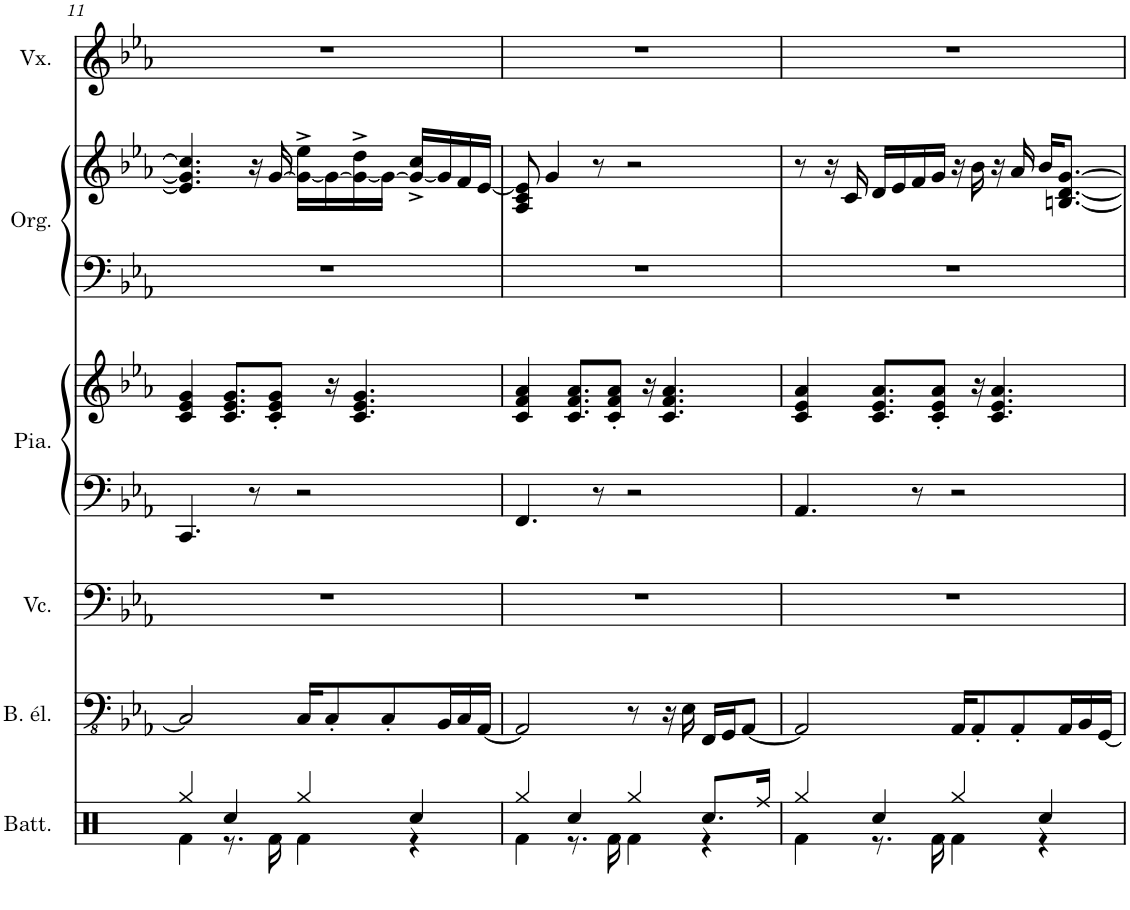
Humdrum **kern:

**kern	**kern	**kern	**kern	**kern	**kern	**kern	**kern
*part6	*part5	*part4	*part3	*part3	*part2	*part2	*part1
*staff8	*staff7	*staff6	*staff5	*staff4	*staff3	*staff2	*staff1
*I"Batterie	*I"Basse électrique	*I"Violoncelle	*I"Piano	*	*I"Orgue	*	*I"Voix
*I'Batt.	*I'B. él.	*I'Vc.	*I'Pia.	*	*I'Org.	*	*I'Vx.
!!LO:PB:g=z
*clefX	*clefFv4	*clefF4	*clefF4	*clefG2	*clefF4	*clefG2	*clefG2
*k[]	*k[b-e-a-]	*k[b-e-a-]	*k[b-e-a-]	*k[b-e-a-]	*k[b-e-a-]	*k[b-e-a-]	*k[b-e-a-]
*M4/4	*M4/4	*M4/4	*M4/4	*M4/4	*M4/4	*M4/4	*M4/4
=11	=11	=11	=11	=11	=11	=11	=11
*^	*	*	*	*	*	*	*
4Rgg/	4Rf\	2CC/]	1r	4.CC/	4c/ 4e-/ 4g/	1r	4.e-/] 4.g/] 4.cc/]	1r
4Rcc/	8.r	.	.	.	8.c/ 8.e-/ 8.g/L	.	.	.
.	.	.	.	8r	.	.	16r	.
.	16Rf\	.	.	.	8c/' 8e-/' 8g/'J	.	[16g/	.
4Rgg/	4Rf\	16CC/KL	.	2r	.	.	16g\_^ 16ee-\^LL	.
.	.	8CC'/	.	.	16r	.	16g\_	.
.	.	.	.	.	4.c/ 4.e-/ 4.g/	.	16g\_^ 16dd\^	.
.	.	8CC'/	.	.	.	.	16g\JJ_	.
4Rcc/	4r	.	.	.	.	.	16g/_^ 16cc/^LL	.
.	.	16BBB-/L	.	.	.	.	16g/]	.
.	.	16CC/	.	.	.	.	16f/	.
.	.	[16AAA-/JJ	.	.	.	.	[16e-/JJ	.
=12	=12	=12	=12	=12	=12	=12	=12	=12
4Rgg/	4Rf\	2AAA-/]	1r	4.FF/	4c/ 4f/ 4a-/	1r	8A-/ 8c/ 8e-/]	1r
.	.	.	.	.	.	.	4g/	.
4Rcc/	8.r	.	.	.	8.c/ 8.f/ 8.a-/L	.	.	.
.	.	.	.	8r	.	.	8r	.
.	16Rf\	.	.	.	8c/' 8f/' 8a-/'J	.	.	.
4Rgg/	4Rf\	8r	.	2r	.	.	2r	.
.	.	.	.	.	16r	.	.	.
.	.	16r	.	.	4.c/ 4.f/ 4.a-/	.	.	.
.	.	16EE-\	.	.	.	.	.	.
8.Rcc/L	4r	16FFF/LL	.	.	.	.	.	.
.	.	16GGG/J	.	.	.	.	.	.
.	.	[8AAA-/J	.	.	.	.	.	.
16Rff/Jk	.	.	.	.	.	.	.	.
=13	=13	=13	=13	=13	=13	=13	=13	=13
4Rgg/	4Rf\	2AAA-/]	1r	4.AA-/	4c/ 4e-/ 4a-/	1r	8r	1r
.	.	.	.	.	.	.	16r	.
.	.	.	.	.	.	.	16c/	.
4Rcc/	8.r	.	.	.	8.c/ 8.e-/ 8.a-/L	.	16d/LL	.
.	.	.	.	.	.	.	16e-/	.
.	.	.	.	8r	.	.	16f/	.
.	16Rf\	.	.	.	8c/' 8e-/' 8a-/'J	.	16g/JJ	.
4Rgg/	4Rf\	16AAA-/KL	.	2r	.	.	16r	.
.	.	8AAA-'/	.	.	16r	.	16b-\	.
.	.	.	.	.	4.c/ 4.e-/ 4.a-/	.	16r	.
.	.	8AAA-'/	.	.	.	.	16a-/	.
4Rcc/	4r	.	.	.	.	.	16b-/KL	.
.	.	16AAA-/L	.	.	.	.	[8.Bn/ [8.d/ [8.g/J	.
.	.	16BBB-/	.	.	.	.	.	.
.	.	[16GGG/JJ	.	.	.	.	.	.
*v	*v	*	*	*	*	*	*	*
=	=	=	=	=	=	=	=
*-	*-	*-	*-	*-	*-	*-	*-
